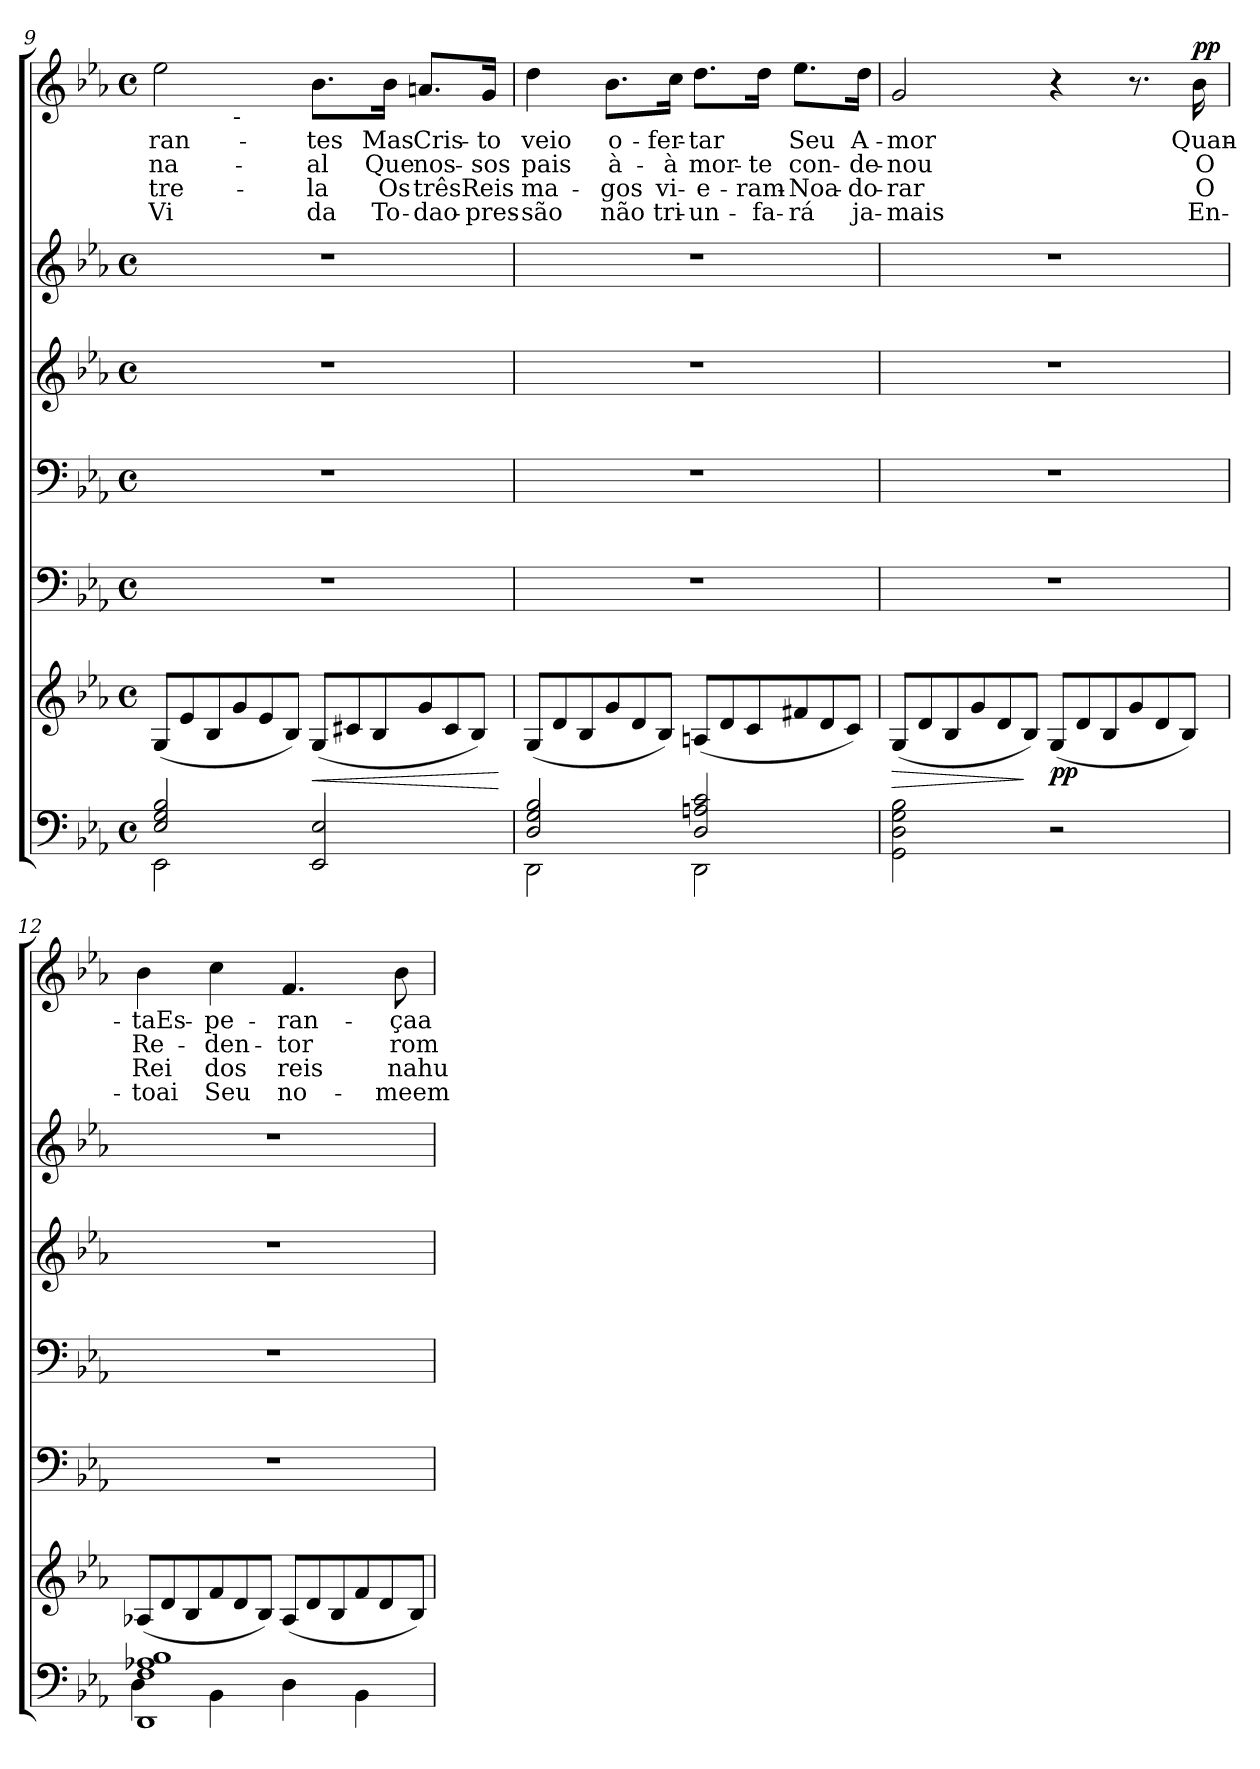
**kern	**kern	**dynam	**kern	**kern	**kern	**kern	**kern	**text	**text	**text	**text	**dynam
*part6	*part6	*part6	*part5	*part4	*part3	*part2	*part1	*part1	*part1	*part1	*part1	*part1
*staff7	*staff6	*staff6/7	*staff5	*staff4	*staff3	*staff2	*staff1	*staff1	*staff1	*staff1	*staff1	*staff1
!!LO:LB:g=z
*clefF4	*clefG2	*	*clefF4	*clefF4	*clefG2	*clefG2	*clefG2	*	*	*	*	*
*k[b-e-a-]	*k[b-e-a-]	*	*k[b-e-a-]	*k[b-e-a-]	*k[b-e-a-]	*k[b-e-a-]	*k[b-e-a-]	*	*	*	*	*
*E-:	*E-:	*	*E-:	*E-:	*E-:	*E-:	*E-:	*	*	*	*	*
*M4/4	*M4/4	*	*M4/4	*M4/4	*M4/4	*M4/4	*M4/4	*	*	*	*	*
*met(c)	*met(c)	*	*met(c)	*met(c)	*met(c)	*met(c)	*met(c)	*	*	*	*	*
=9	=9	=9	=9	=9	=9	=9	=9	=9	=9	=9	=9	=9
*^	*	*	*	*	*	*	*	*	*	*	*	*
*	*	*Xtuplet	*	*	*	*	*	*	*	*	*	*	*
*	*	*	*	*	*	*	*	*^	*	*	*	*	*
2E-/ 2G/ 2B-/	2EE-\	(12G/L	.	1r	1r	1r	1r	2ee-\	4ryy	-ran-	-na-	-tre-	Vi	.
.	.	12e-/	.	.	.	.	.	.	.	.	.	.	.	.
.	.	12B-/	.	.	.	.	.	.	.	.	.	.	.	.
!	!	!	!	!	!	!	!	!	!LO:TX:b:i:t=-	!	!	!	!	!
.	.	12g/	.	.	.	.	.	.	2.ryy	.	.	.	.	.
.	.	12e-/	.	.	.	.	.	.	.	.	.	.	.	.
.	.	12B-/J)	.	.	.	.	.	.	.	.	.	.	.	.
!	!	!	!LO:HP:b	!	!	!	!	!	!	!	!	!	!	!
2EE-/ 2E-/	2ryy	(12G/L	<	.	.	.	.	8.b-\L	.	-tes	-al	-la	da	.
.	.	12c#X/	.	.	.	.	.	.	.	.	.	.	.	.
.	.	12B-/	.	.	.	.	.	.	.	.	.	.	.	.
.	.	.	.	.	.	.	.	16b-\Jk	.	Mas	Que	Os	To-	.
.	.	12g/	.	.	.	.	.	8.an/L	.	Cris-	nos-	três	-dao-	.
.	.	12c#/	.	.	.	.	.	.	.	.	.	.	.	.
.	.	12B-/J)	.	.	.	.	.	.	.	.	.	.	.	.
.	.	.	.	.	.	.	.	16g/Jk	.	-to	-sos	Reis	-pres-	.
*v	*v	*	*	*	*	*	*	*	*	*	*	*	*	*
.	.	[	.	.	.	.	.	.	.	.	.	.	.
*	*	*	*	*	*	*	*v	*v	*	*	*	*	*
=10	=10	=10	=10	=10	=10	=10	=10	=10	=10	=10	=10	=10
*^	*	*	*	*	*	*	*	*	*	*	*	*
2D/ 2G/ 2B-/	2DD\	(12G/L	.	1r	1r	1r	1r	4dd\	veio	pais	ma-	-são	.
.	.	12d/	.	.	.	.	.	.	.	.	.	.	.
.	.	12B-/	.	.	.	.	.	.	.	.	.	.	.
.	.	12g/	.	.	.	.	.	8.b-\L	o-	à-	-gos	não	.
.	.	12d/	.	.	.	.	.	.	.	.	.	.	.
.	.	12B-/J)	.	.	.	.	.	.	.	.	.	.	.
.	.	.	.	.	.	.	.	16cc\Jk	-fer-	-à	vi-	tri-	.
2D/ 2An/ 2c/	2DD\	(12An/L	.	.	.	.	.	8.dd\L	-tar	mor-	-e-	-un-	.
.	.	12d/	.	.	.	.	.	.	.	.	.	.	.
.	.	12c/	.	.	.	.	.	.	.	.	.	.	.
.	.	.	.	.	.	.	.	16dd\Jk	.	-te	-ram-	-fa-	.
.	.	12f#X/	.	.	.	.	.	8.ee-\L	Seu	con-	-Noa-	-rá	.
.	.	12d/	.	.	.	.	.	.	.	.	.	.	.
.	.	12c/J)	.	.	.	.	.	.	.	.	.	.	.
.	.	.	.	.	.	.	.	16dd\Jk	A-	-de-	-do-	ja-	.
*v	*v	*	*	*	*	*	*	*	*	*	*	*	*
=11	=11	=11	=11	=11	=11	=11	=11	=11	=11	=11	=11	=11
!	!	!LO:HP:b	!	!	!	!	!	!	!	!	!	!
2GG\ 2D\ 2G\ 2B-\	(12G/L	>	1r	1r	1r	1r	2g/	-mor	-nou	-rar	-mais	.
.	12d/	.	.	.	.	.	.	.	.	.	.	.
.	12B-/	.	.	.	.	.	.	.	.	.	.	.
.	12g/	.	.	.	.	.	.	.	.	.	.	.
.	12d/	.	.	.	.	.	.	.	.	.	.	.
.	12B-/J)	]	.	.	.	.	.	.	.	.	.	.
!	!	!LO:DY:b	!	!	!	!	!	!	!	!	!	!
2r	(12G/L	pp	.	.	.	.	4r	.	.	.	.	.
.	12d/	.	.	.	.	.	.	.	.	.	.	.
.	12B-/	.	.	.	.	.	.	.	.	.	.	.
.	12g/	.	.	.	.	.	8.r	.	.	.	.	.
.	12d/	.	.	.	.	.	.	.	.	.	.	.
.	12B-/J)	.	.	.	.	.	.	.	.	.	.	.
!	!	!	!	!	!	!	!	!	!	!	!	!LO:DY:a
.	.	.	.	.	.	.	16b-\	Quan-	O	O	En-	pp
=12	=12	=12	=12	=12	=12	=12	=12	=12	=12	=12	=12	=12
*^	*	*	*	*	*	*	*	*	*	*	*	*
1DD 1F 1A-X 1B-	4D\	(12A-X/L	.	1r	1r	1r	1r	4b-\	-taEs-	Re-	Rei	-toai	.
.	.	12d/	.	.	.	.	.	.	.	.	.	.	.
.	.	12B-/	.	.	.	.	.	.	.	.	.	.	.
.	4BB-\	12f/	.	.	.	.	.	4cc\	-pe-	-den-	dos	Seu	.
.	.	12d/	.	.	.	.	.	.	.	.	.	.	.
.	.	12B-/J)	.	.	.	.	.	.	.	.	.	.	.
.	4D\	(12A-/L	.	.	.	.	.	4.f/	-ran-	-tor	reis	no-	.
.	.	12d/	.	.	.	.	.	.	.	.	.	.	.
.	.	12B-/	.	.	.	.	.	.	.	.	.	.	.
.	4BB-\	12f/	.	.	.	.	.	.	.	.	.	.	.
.	.	12d/	.	.	.	.	.	.	.	.	.	.	.
.	.	.	.	.	.	.	.	8b-\	-çaa	rom-	nahu-	-meem	.
.	.	12B-/J)	.	.	.	.	.	.	.	.	.	.	.
*v	*v	*	*	*	*	*	*	*	*	*	*	*	*
=	=	=	=	=	=	=	=	=	=	=	=	=
*-	*-	*-	*-	*-	*-	*-	*-	*-	*-	*-	*-	*-
